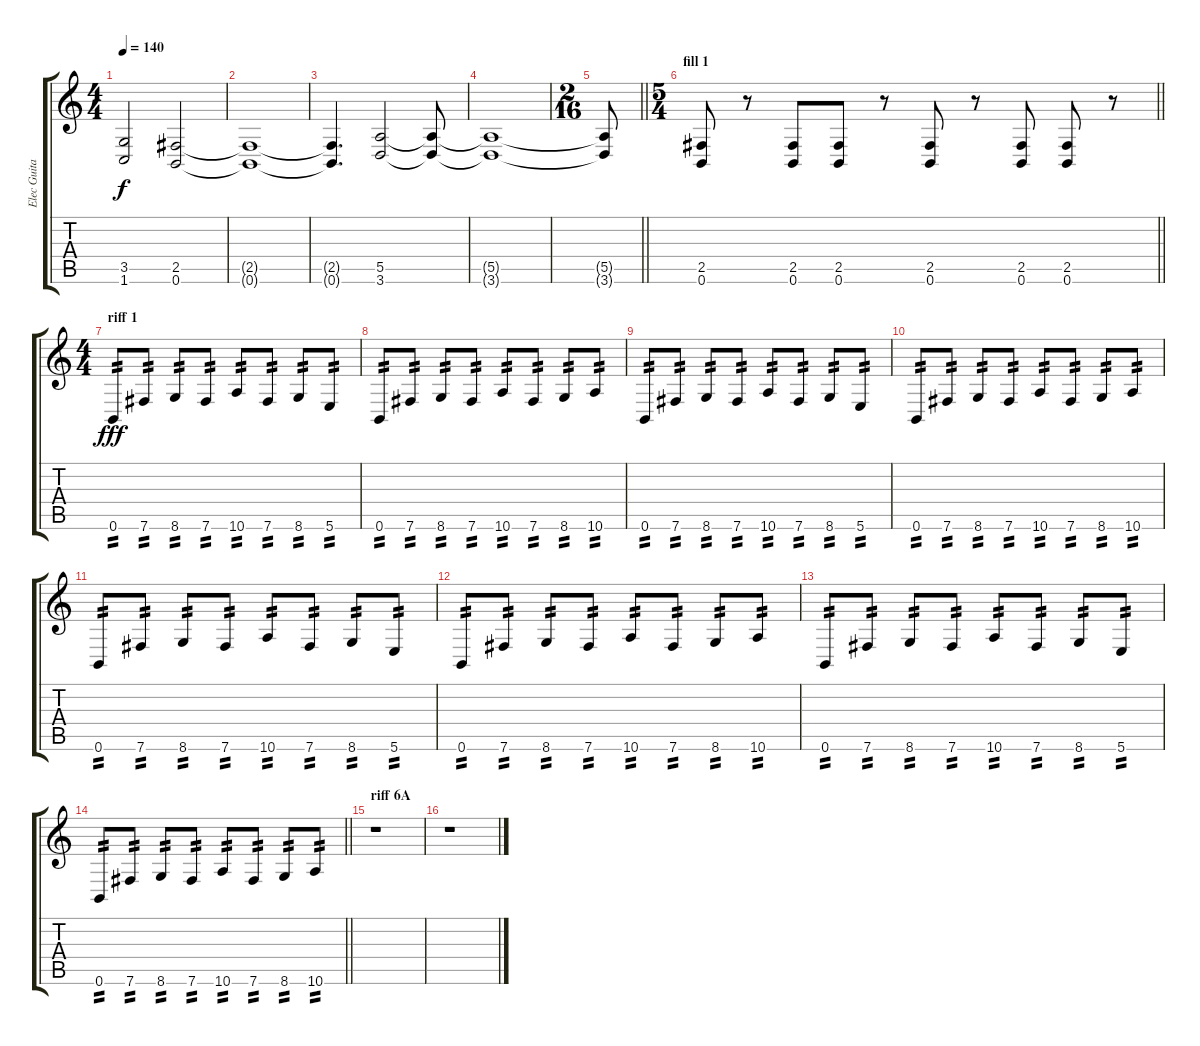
\track ("Elec Guitar 2" "Elec Guita") {instrument distortionguitar}
\staff {score tabs}
\tuning (B3 Gb3 D3 A2 E2 B1) {hide}
\ts (4 4)
\tempo 140
\clef g2
\ks c
(3.5{t} 1.6{t}).2{dy f} (2.5 0.6).2 |
(2.5{t} 0.6{t}).1 |
(2.5{t} 0.6{t}).4{d} (5.5 3.6).2 (5.5{t} 3.6{t}).8 |
(5.5{t} 3.6{t}).1 |
\ts (2 16)
\barLineRight lightlight
(5.5{t} 3.6{t}).8 |
\ts (5 4)
\section ("" "fill 1")
\barLineRight lightlight
(2.5 0.6).8 r.8 (2.5 0.6).8 (2.5 0.6).8 r.8 (2.5 0.6).8 r.8 (2.5 0.6).8 (2.5 0.6).8 r.8 |
\ts (4 4)
\section ("" "riff 1")
0.6.8{tp 2 dy fff} 7.6.8{tp 2} 8.6.8{tp 2} 7.6.8{tp 2} 10.6.8{tp 2} 7.6.8{tp 2} 8.6.8{tp 2} 5.6.8{tp 2} |
0.6.8{tp 2} 7.6.8{tp 2} 8.6.8{tp 2} 7.6.8{tp 2} 10.6.8{tp 2} 7.6.8{tp 2} 8.6.8{tp 2} 10.6.8{tp 2} |
0.6.8{tp 2} 7.6.8{tp 2} 8.6.8{tp 2} 7.6.8{tp 2} 10.6.8{tp 2} 7.6.8{tp 2} 8.6.8{tp 2} 5.6.8{tp 2} |
0.6.8{tp 2} 7.6.8{tp 2} 8.6.8{tp 2} 7.6.8{tp 2} 10.6.8{tp 2} 7.6.8{tp 2} 8.6.8{tp 2} 10.6.8{tp 2} |
0.6.8{tp 2} 7.6.8{tp 2} 8.6.8{tp 2} 7.6.8{tp 2} 10.6.8{tp 2} 7.6.8{tp 2} 8.6.8{tp 2} 5.6.8{tp 2} |
0.6.8{tp 2} 7.6.8{tp 2} 8.6.8{tp 2} 7.6.8{tp 2} 10.6.8{tp 2} 7.6.8{tp 2} 8.6.8{tp 2} 10.6.8{tp 2} |
0.6.8{tp 2} 7.6.8{tp 2} 8.6.8{tp 2} 7.6.8{tp 2} 10.6.8{tp 2} 7.6.8{tp 2} 8.6.8{tp 2} 5.6.8{tp 2} |
\barLineRight lightlight
0.6.8{tp 2} 7.6.8{tp 2} 8.6.8{tp 2} 7.6.8{tp 2} 10.6.8{tp 2} 7.6.8{tp 2} 8.6.8{tp 2} 10.6.8{tp 2} |
\section ("" "riff 6A")
r.1 |
r.1
